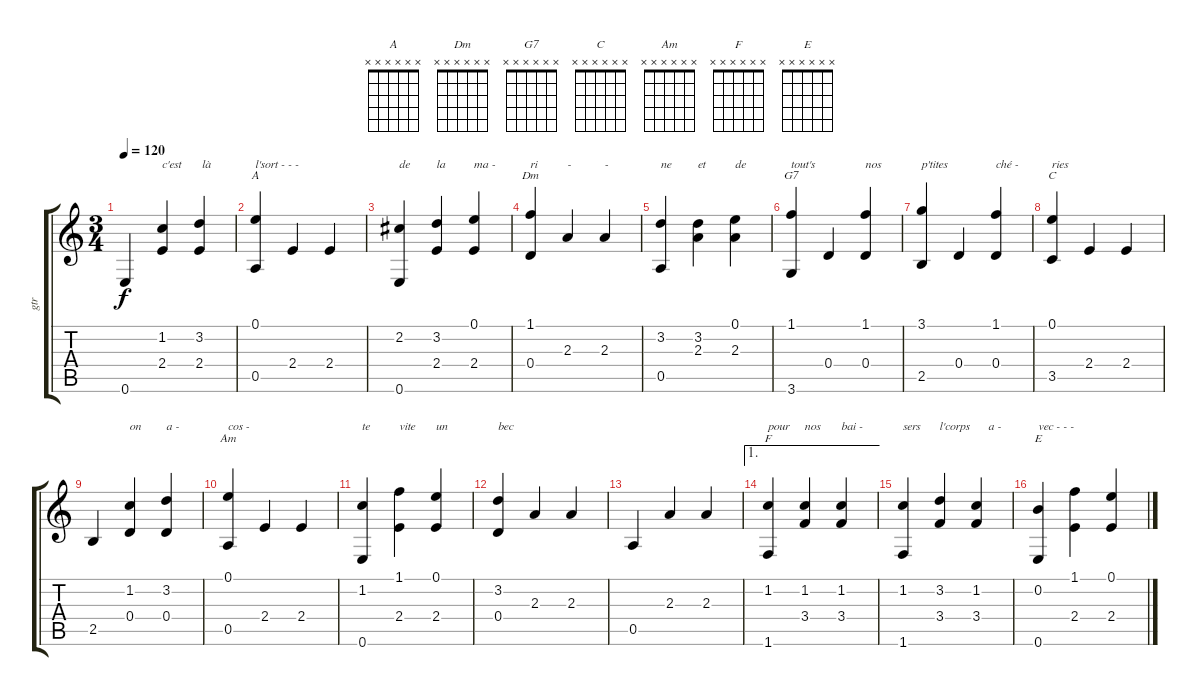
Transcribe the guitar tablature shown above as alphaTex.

\track ("gtr" "gtr") {instrument acousticguitarnylon}
\staff {score tabs}
\tuning (E4 B3 G3 D3 A2 E2) {hide}
\chord ("A" x x x x x x)
\chord ("Dm" x x x x x x)
\chord ("G7" x x x x x x)
\chord ("C" x x x x x x)
\chord ("Am" x x x x x x)
\chord ("F" x x x x x x)
\chord ("E" x x x x x x)
\ts (3 4)
\tempo 120
\clef g2
\ks c
0.6.4{dy f} (1.2 2.4).4{txt "c'est"} (3.2 2.4).4{txt " là"} |
(0.1 0.5).4{ch "A" txt "l'sort - - -"} 2.4.4 2.4.4 |
(2.2 0.6).4{txt "de"} (3.2 2.4).4{txt "la"} (0.1 2.4).4{txt "ma -"} |
(1.1 0.4).4{ch "Dm" txt "ri"} 2.3.4{txt "-"} 2.3.4{txt "-"} |
(3.2 0.5).4{txt "ne"} (3.2 2.3).4{txt "et"} (0.1 2.3).4{txt "de"} |
(1.1 3.6).4{ch "G7" txt "tout's"} 0.4.4 (1.1 0.4).4{txt "nos"} |
(3.1 2.5).4{txt "p'tites"} 0.4.4 (1.1 0.4).4{txt "ché -"} |
(0.1 3.5).4{ch "C" txt "ries"} 2.4.4 2.4.4 |
2.5.4 (1.2 0.4).4{txt "on"} (3.2 0.4).4{txt "a -"} |
(0.1 0.5).4{ch "Am" txt "cos -"} 2.4.4 2.4.4 |
(1.2 0.6).4{txt "te"} (1.1 2.4).4{txt "vite"} (0.1 2.4).4{txt "un"} |
(3.2 0.4).4{txt "bec"} 2.3.4 2.3.4 |
0.5.4 2.3.4 2.3.4 |
\ae 1
(1.2 1.6).4{ch "F" txt "pour"} (1.2 3.4).4{txt "nos"} (1.2 3.4).4{txt "bai -"} |
(1.2 1.6).4{txt "sers"} (3.2 3.4).4{txt "l'corps"} (1.2 3.4).4{txt "    a -"} |
(0.2 0.6).4{ch "E" txt "vec - - -"} (1.1 2.4).4 (0.1 2.4).4
